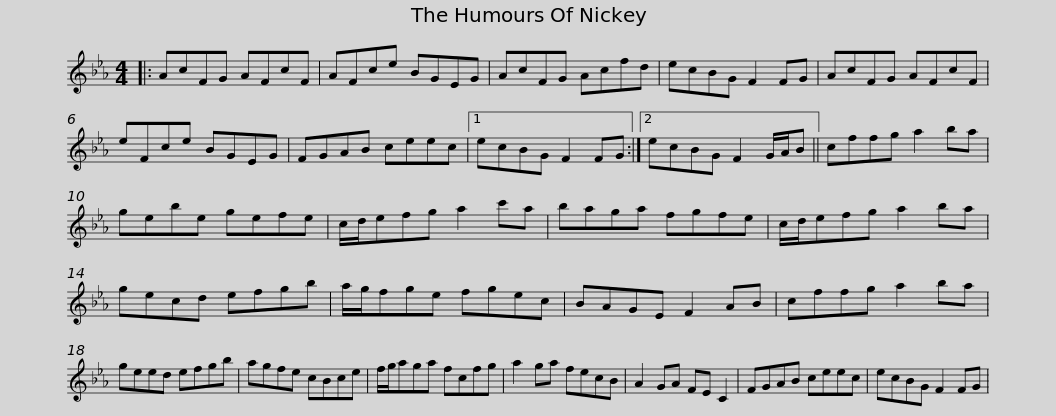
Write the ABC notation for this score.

X:1
L:1/8
M:4/4
I:linebreak $
K:Eb
V:1 treble
V:1
|: AcFG AFcF | AFce BGEG | AcFG Acfd | ecBG F2 FG | AcFG AFcF |$ %5
 eFce BGEG | FGAB ceec |1 ecBG F2 FG :|2 ecBG F2 G/A/B || cffg a2 ba |$ %10
 gebe gefe | c/d/efg a2 c'a | baga fgfe | c/d/efg a2 ba | gecd efgb |$ %15
 a/g/fge fgec | BAGE F2 AB | cffg a2 ba | geed efgb | agfe cBce |$ %20
 f/g/aga fcfg | a2 ga fecB | A2 GA FE C2 | FGAB ceec | ecBG F2 FG | %25
